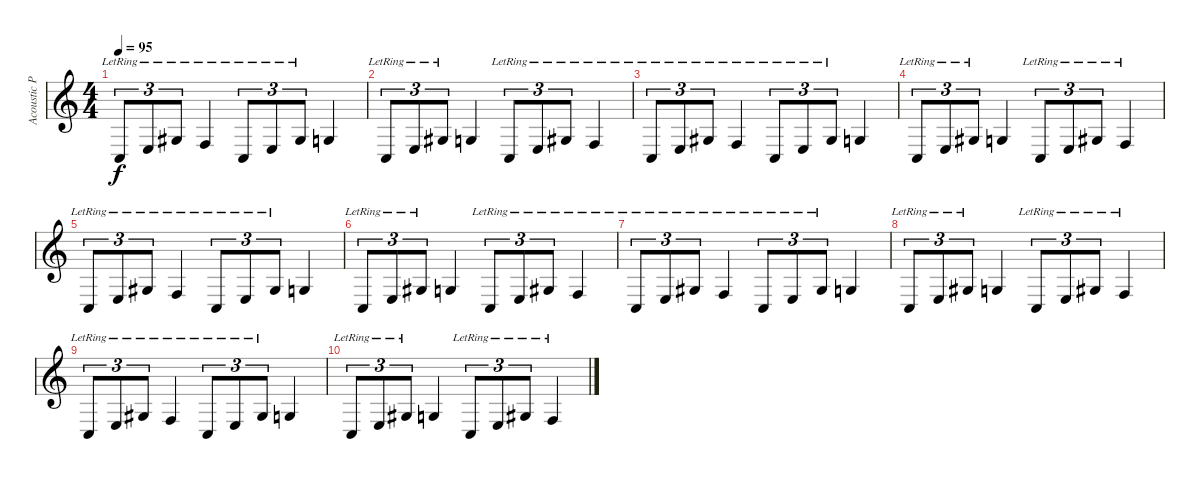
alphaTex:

\track ("Acoustic Piano" "Acoustic P") {instrument acousticgrandpiano}
\staff {score}
\tuning (E4 B3 G3 D3 A2 E2 B1) {hide}
\ts (4 4)
\tempo 95
\clef g2
\ks c
3.5{lr}.8{tu (3 2) dy f} 2.4{lr}.8{tu (3 2)} 1.3{lr}.8{tu (3 2)} 3.4{lr}.4 3.5{lr}.8{tu (3 2)} 2.4{lr}.8{tu (3 2)} 1.3{lr}.8{tu (3 2)} 0.3.4 |
3.5{lr}.8{tu (3 2)} 2.4{lr}.8{tu (3 2)} 1.3{lr}.8{tu (3 2)} 0.3.4 3.5{lr}.8{tu (3 2)} 2.4{lr}.8{tu (3 2)} 1.3{lr}.8{tu (3 2)} 3.4{lr}.4 |
3.5{lr}.8{tu (3 2)} 2.4{lr}.8{tu (3 2)} 1.3{lr}.8{tu (3 2)} 3.4{lr}.4 3.5{lr}.8{tu (3 2)} 2.4{lr}.8{tu (3 2)} 1.3{lr}.8{tu (3 2)} 0.3.4 |
3.5{lr}.8{tu (3 2)} 2.4{lr}.8{tu (3 2)} 1.3{lr}.8{tu (3 2)} 0.3.4 3.5{lr}.8{tu (3 2)} 2.4{lr}.8{tu (3 2)} 1.3{lr}.8{tu (3 2)} 3.4{lr}.4 |
3.5{lr}.8{tu (3 2)} 2.4{lr}.8{tu (3 2)} 1.3{lr}.8{tu (3 2)} 3.4{lr}.4 3.5{lr}.8{tu (3 2)} 2.4{lr}.8{tu (3 2)} 1.3{lr}.8{tu (3 2)} 0.3.4 |
3.5{lr}.8{tu (3 2)} 2.4{lr}.8{tu (3 2)} 1.3{lr}.8{tu (3 2)} 0.3.4 3.5{lr}.8{tu (3 2)} 2.4{lr}.8{tu (3 2)} 1.3{lr}.8{tu (3 2)} 3.4{lr}.4 |
3.5{lr}.8{tu (3 2)} 2.4{lr}.8{tu (3 2)} 1.3{lr}.8{tu (3 2)} 3.4{lr}.4 3.5{lr}.8{tu (3 2)} 2.4{lr}.8{tu (3 2)} 1.3{lr}.8{tu (3 2)} 0.3.4 |
3.5{lr}.8{tu (3 2)} 2.4{lr}.8{tu (3 2)} 1.3{lr}.8{tu (3 2)} 0.3.4 3.5{lr}.8{tu (3 2)} 2.4{lr}.8{tu (3 2)} 1.3{lr}.8{tu (3 2)} 3.4{lr}.4 |
3.5{lr}.8{tu (3 2)} 2.4{lr}.8{tu (3 2)} 1.3{lr}.8{tu (3 2)} 3.4{lr}.4 3.5{lr}.8{tu (3 2)} 2.4{lr}.8{tu (3 2)} 1.3{lr}.8{tu (3 2)} 0.3.4 |
3.5{lr}.8{tu (3 2)} 2.4{lr}.8{tu (3 2)} 1.3{lr}.8{tu (3 2)} 0.3.4 3.5{lr}.8{tu (3 2)} 2.4{lr}.8{tu (3 2)} 1.3{lr}.8{tu (3 2)} 3.4{lr}.4
